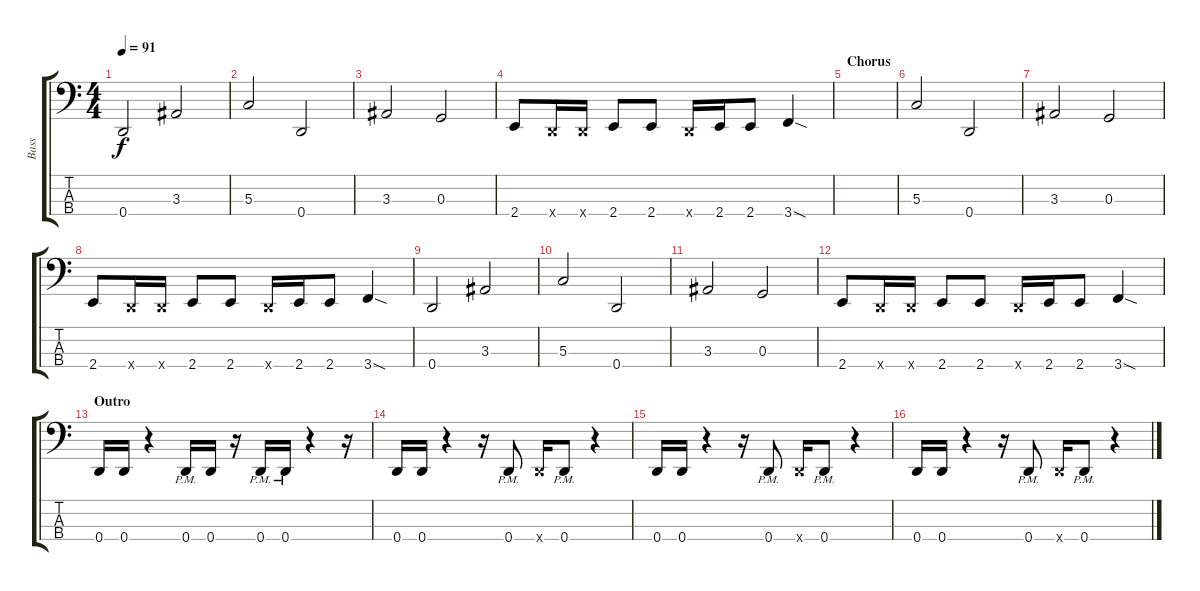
\track ("Bass" "Bass") {instrument electricbassfinger}
\staff {score tabs}
\tuning (F2 C2 G1 D1) {hide}
\ts (4 4)
\tempo 91
\clef f4
\ks c
0.4.2{dy f} 3.3.2 |
5.3.2 0.4.2 |
3.3.2 0.3.2 |
2.4.8 0.4{x}.16 0.4{x}.16 2.4.8 2.4.8 0.4{x}.16 2.4.16 2.4.8 3.4{sod}.4 |
\section ("" "Chorus")
|
5.3.2 0.4.2 |
3.3.2 0.3.2 |
2.4.8 0.4{x}.16 0.4{x}.16 2.4.8 2.4.8 0.4{x}.16 2.4.16 2.4.8 3.4{sod}.4 |
0.4.2 3.3.2 |
5.3.2 0.4.2 |
3.3.2 0.3.2 |
2.4.8 0.4{x}.16 0.4{x}.16 2.4.8 2.4.8 0.4{x}.16 2.4.16 2.4.8 3.4{sod}.4 |
\section ("" "Outro")
0.4.16 0.4.16 r.4 0.4{pm}.16 0.4.16 r.16 0.4{pm}.16 0.4{pm}.16 r.4 r.16 |
0.4.16 0.4.16 r.4 r.16 0.4{pm}.8 0.4{x}.16 0.4{pm}.8 r.4 |
0.4.16 0.4.16 r.4 r.16 0.4{pm}.8 0.4{x}.16 0.4{pm}.8 r.4 |
0.4.16 0.4.16 r.4 r.16 0.4{pm}.8 0.4{x}.16 0.4{pm}.8 r.4
